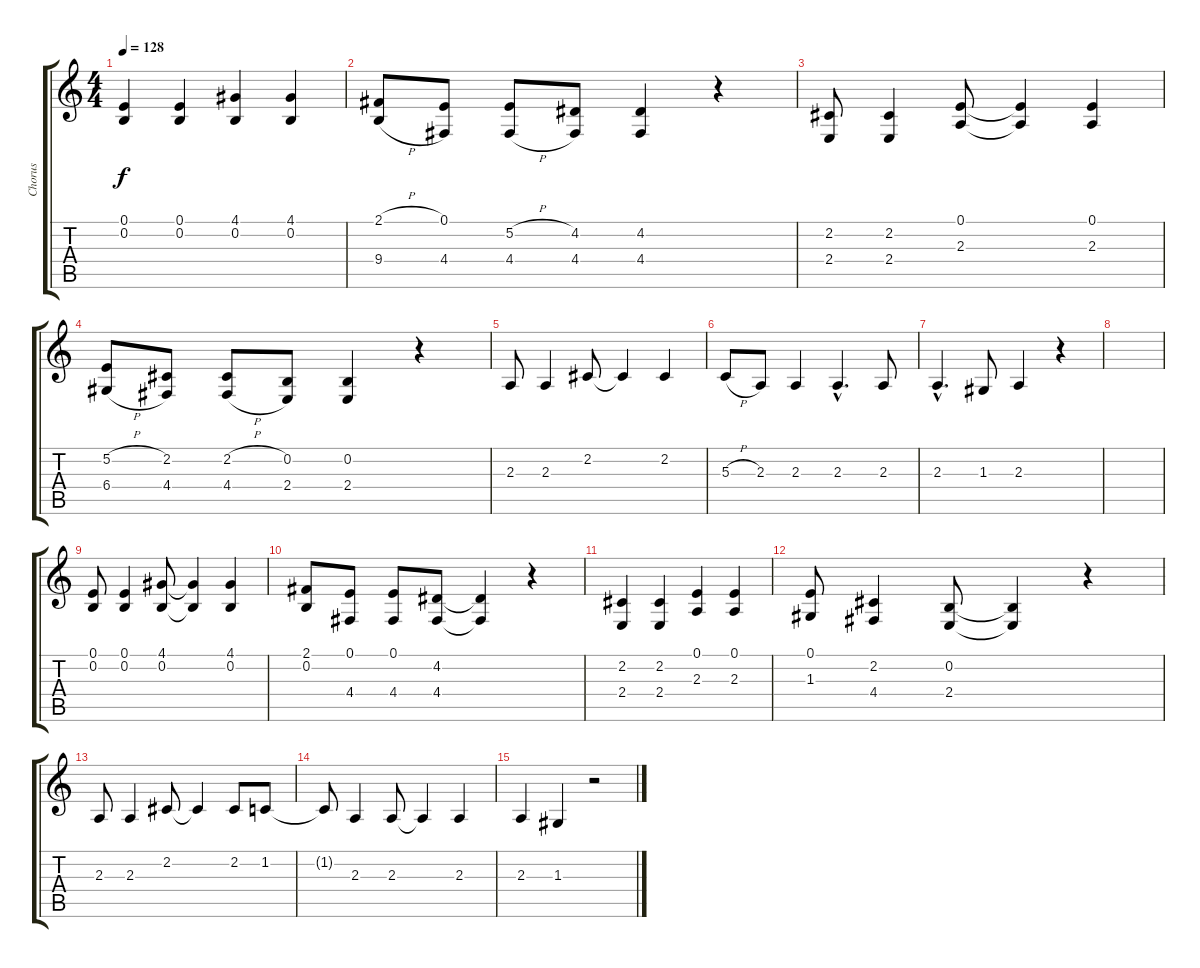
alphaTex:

\track ("Chorus" "Chorus") {instrument tenorsax}
\staff {score tabs}
\tuning (E4 B3 G3 D3 A2 E2) {hide}
\ts (4 4)
\tempo 128
\clef g2
\ks c
(0.1 0.2).4{dy f instrument tenorsax} (0.1 0.2).4 (4.1 0.2).4 (4.1 0.2).4 |
(2.1{h} 9.4{h}).8 (0.1 4.4).8 (5.2{h} 4.4{h}).8 (4.2 4.4).8 (4.2 4.4).4 r.4 |
(2.2 2.4).8 (2.2 2.4).4 (0.1 2.3).8 (0.1{t} 2.3{t}).4 (0.1 2.3).4 |
(5.2{h} 6.4{h}).8 (2.2 4.4).8 (2.2{h} 4.4{h}).8 (0.2 2.4).8 (0.2 2.4).4 r.4 |
2.3.8 2.3.4 2.2.8 2.2{t}.4 2.2.4 |
5.3{h}.8 2.3.8 2.3.4 2.3{hac}.4{d} 2.3.8 |
2.3{hac}.4{d} 1.3.8 2.3.4 r.4 |
|
(0.1 0.2).8 (0.1 0.2).4 (4.1 0.2).8 (4.1{t} 0.2{t}).4 (4.1 0.2).4 |
(2.1 0.2).8 (0.1 4.4).8 (0.1 4.4).8 (4.2 4.4).8 (4.2{t} 4.4{t}).4 r.4 |
(2.2 2.4).4 (2.2 2.4).4 (0.1 2.3).4 (0.1 2.3).4 |
(0.1 1.3).8 (2.2 4.4).4 (0.2 2.4).8 (0.2{t} 2.4{t}).4 r.4 |
2.3.8 2.3.4 2.2.8 2.2{t}.4 2.2.8 1.2.8 |
1.2{t}.8 2.3.4 2.3.8 2.3{t}.4 2.3.4 |
2.3.4 1.3.4 r.2
